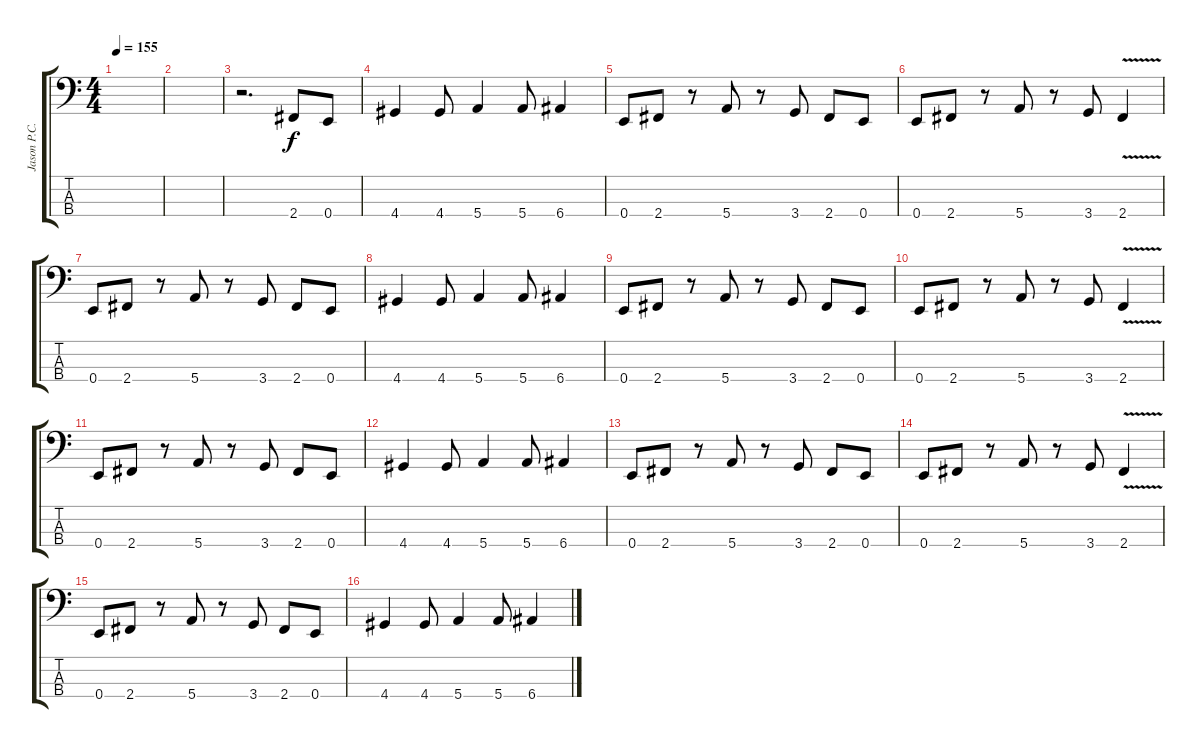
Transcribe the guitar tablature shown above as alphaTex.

\track ("Jason P.C." "Jason P.C.") {instrument electricbasspick}
\staff {score tabs}
\tuning (G2 D2 A1 E1) {hide}
\ts (4 4)
\tempo 155
\clef f4
\ks c
|
|
r.2{d} 2.4.8 0.4.8 |
4.4.4 4.4.8 5.4.4 5.4.8 6.4.4 |
0.4.8 2.4.8 r.8 5.4.8 r.8 3.4.8 2.4.8 0.4.8 |
0.4.8 2.4.8 r.8 5.4.8 r.8 3.4.8 2.4{v}.4 |
0.4.8 2.4.8 r.8 5.4.8 r.8 3.4.8 2.4.8 0.4.8 |
4.4.4 4.4.8 5.4.4 5.4.8 6.4.4 |
0.4.8 2.4.8 r.8 5.4.8 r.8 3.4.8 2.4.8 0.4.8 |
0.4.8 2.4.8 r.8 5.4.8 r.8 3.4.8 2.4{v}.4 |
0.4.8 2.4.8 r.8 5.4.8 r.8 3.4.8 2.4.8 0.4.8 |
4.4.4 4.4.8 5.4.4 5.4.8 6.4.4 |
0.4.8 2.4.8 r.8 5.4.8 r.8 3.4.8 2.4.8 0.4.8 |
0.4.8 2.4.8 r.8 5.4.8 r.8 3.4.8 2.4{v}.4 |
0.4.8 2.4.8 r.8 5.4.8 r.8 3.4.8 2.4.8 0.4.8 |
4.4.4 4.4.8 5.4.4 5.4.8 6.4.4
